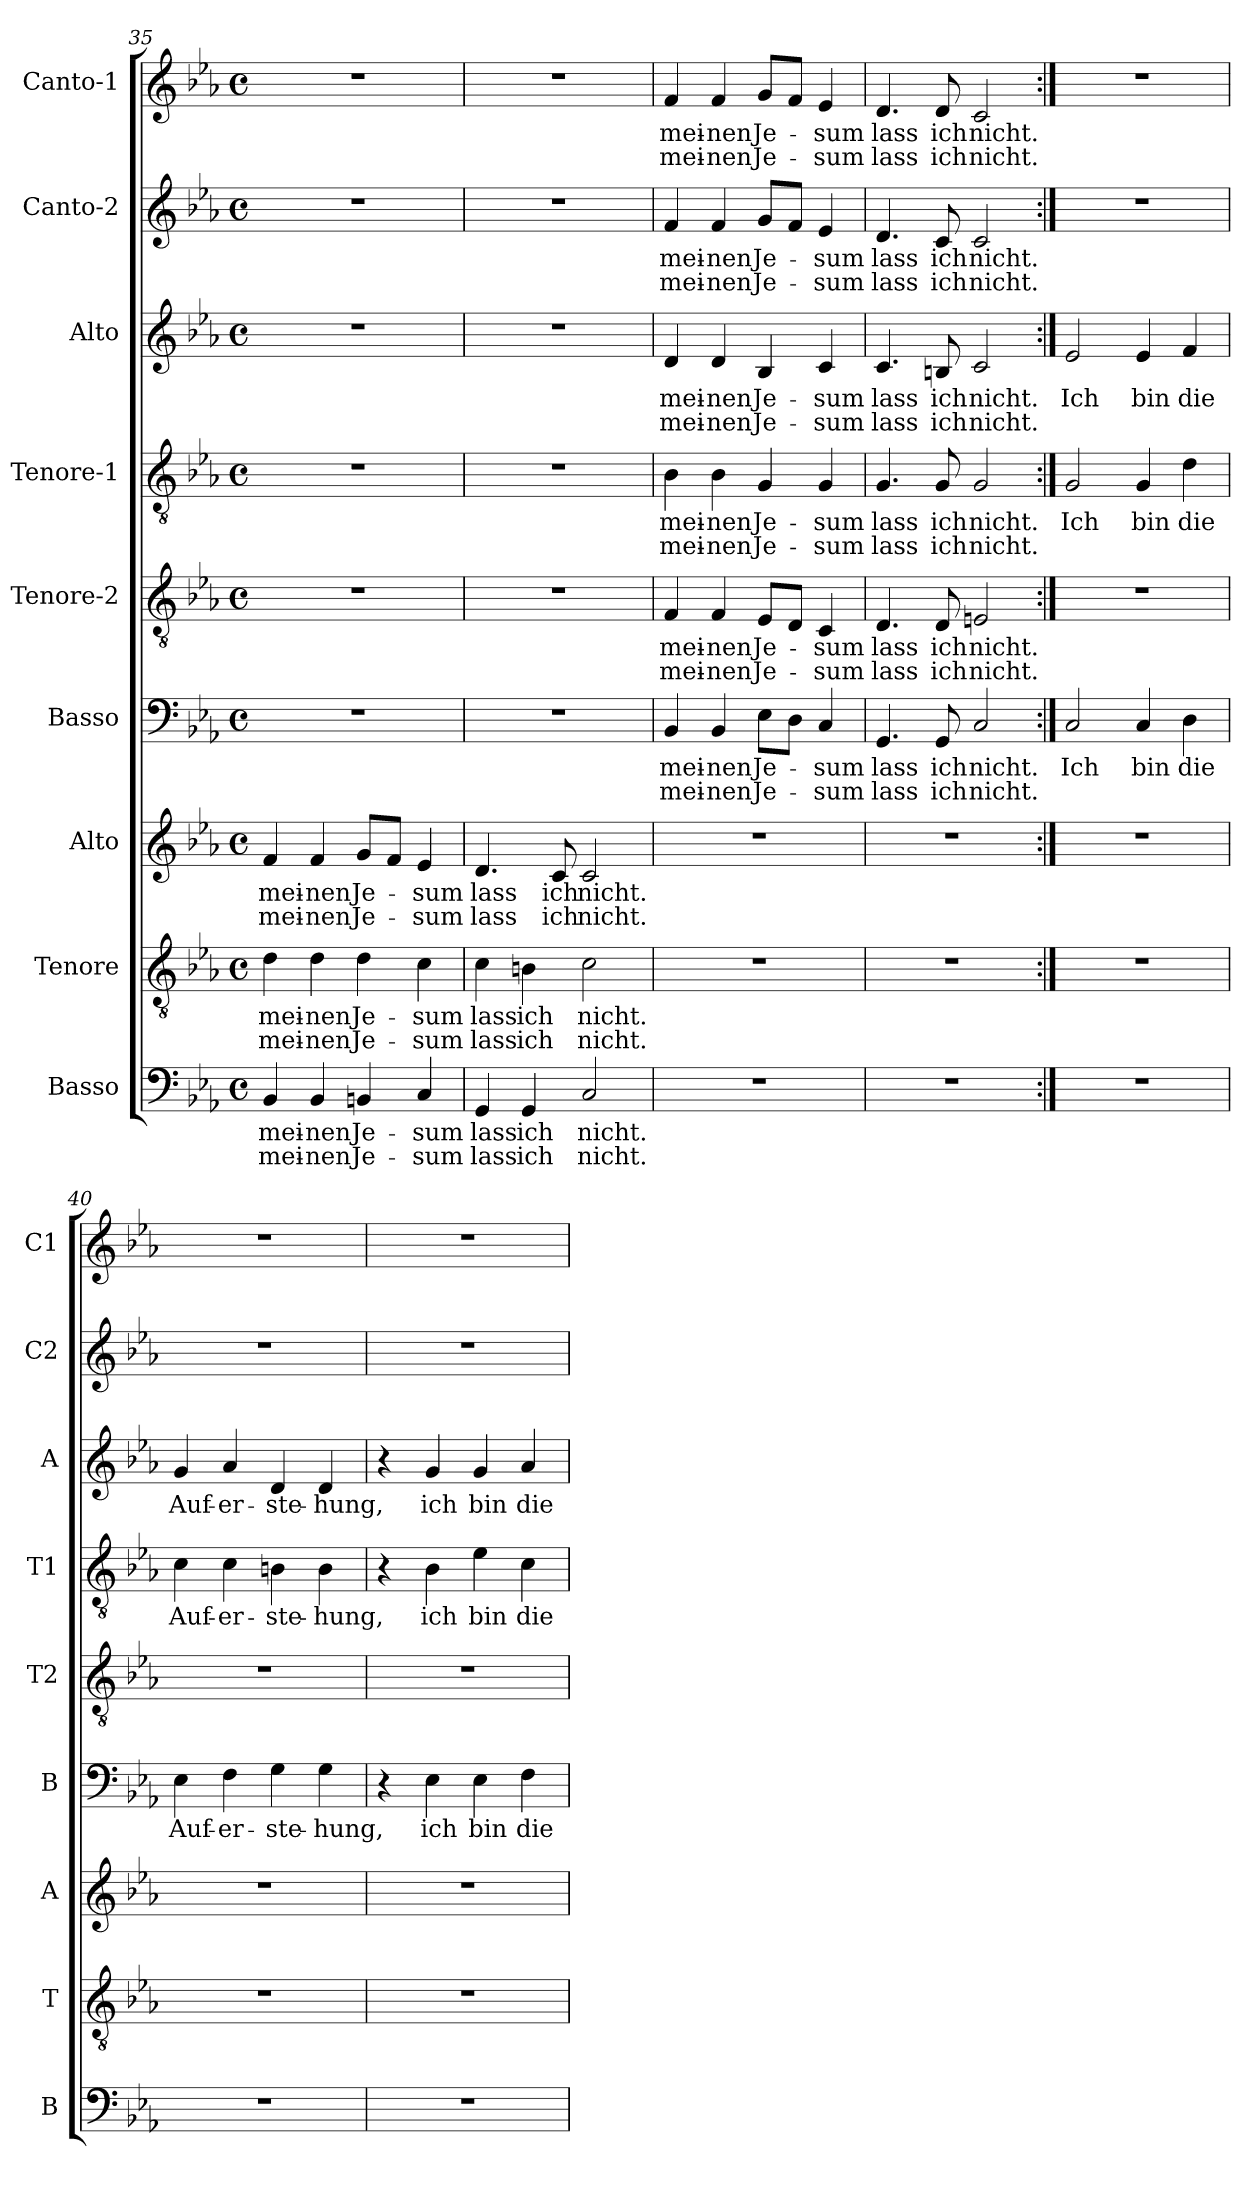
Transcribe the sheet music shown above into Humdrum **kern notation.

**kern	**text	**text	**kern	**text	**text	**kern	**text	**text	**kern	**text	**text	**kern	**text	**text	**kern	**text	**text	**kern	**text	**text	**kern	**text	**text	**kern	**text	**text
*part9	*part9	*part9	*part8	*part8	*part8	*part7	*part7	*part7	*part6	*part6	*part6	*part5	*part5	*part5	*part4	*part4	*part4	*part3	*part3	*part3	*part2	*part2	*part2	*part1	*part1	*part1
*staff9	*staff9	*staff9	*staff8	*staff8	*staff8	*staff7	*staff7	*staff7	*staff6	*staff6	*staff6	*staff5	*staff5	*staff5	*staff4	*staff4	*staff4	*staff3	*staff3	*staff3	*staff2	*staff2	*staff2	*staff1	*staff1	*staff1
*I"Basso	*	*	*I"Tenore	*	*	*I"Alto	*	*	*I"Basso	*	*	*I"Tenore-2	*	*	*I"Tenore-1	*	*	*I"Alto	*	*	*I"Canto-2	*	*	*I"Canto-1	*	*
*I'B	*	*	*I'T	*	*	*I'A	*	*	*I'B	*	*	*I'T2	*	*	*I'T1	*	*	*I'A	*	*	*I'C2	*	*	*I'C1	*	*
*clefF4	*	*	*clefGv2	*	*	*clefG2	*	*	*clefF4	*	*	*clefGv2	*	*	*clefGv2	*	*	*clefG2	*	*	*clefG2	*	*	*clefG2	*	*
*k[b-e-a-]	*	*	*k[b-e-a-]	*	*	*k[b-e-a-]	*	*	*k[b-e-a-]	*	*	*k[b-e-a-]	*	*	*k[b-e-a-]	*	*	*k[b-e-a-]	*	*	*k[b-e-a-]	*	*	*k[b-e-a-]	*	*
*E-:	*	*	*E-:	*	*	*E-:	*	*	*E-:	*	*	*E-:	*	*	*E-:	*	*	*E-:	*	*	*E-:	*	*	*E-:	*	*
*M4/4	*	*	*M4/4	*	*	*M4/4	*	*	*M4/4	*	*	*M4/4	*	*	*M4/4	*	*	*M4/4	*	*	*M4/4	*	*	*M4/4	*	*
*met(c)	*	*	*met(c)	*	*	*met(c)	*	*	*met(c)	*	*	*met(c)	*	*	*met(c)	*	*	*met(c)	*	*	*met(c)	*	*	*met(c)	*	*
=35	=35	=35	=35	=35	=35	=35	=35	=35	=35	=35	=35	=35	=35	=35	=35	=35	=35	=35	=35	=35	=35	=35	=35	=35	=35	=35
!	!LO:LY:b	!LO:LY:b	!	!LO:LY:b	!LO:LY:b	!	!LO:LY:b	!LO:LY:b	!	!	!	!	!	!	!	!	!	!	!	!	!	!	!	!	!	!
4BB-/	mei-	mei-	4d\	mei-	mei-	4f/	mei-	mei-	1r	.	.	1r	.	.	1r	.	.	1r	.	.	1r	.	.	1r	.	.
!	!LO:LY:b	!LO:LY:b	!	!LO:LY:b	!LO:LY:b	!	!LO:LY:b	!LO:LY:b	!	!	!	!	!	!	!	!	!	!	!	!	!	!	!	!	!	!
4BB-/	-nen	-nen	4d\	-nen	-nen	4f/	-nen	-nen	.	.	.	.	.	.	.	.	.	.	.	.	.	.	.	.	.	.
!	!LO:LY:b	!LO:LY:b	!	!LO:LY:b	!LO:LY:b	!	!LO:LY:b	!LO:LY:b	!	!	!	!	!	!	!	!	!	!	!	!	!	!	!	!	!	!
4BBn/	Je-	Je-	4d\	Je-	Je-	8g/L	Je-	Je-	.	.	.	.	.	.	.	.	.	.	.	.	.	.	.	.	.	.
.	.	.	.	.	.	8f/J	.	.	.	.	.	.	.	.	.	.	.	.	.	.	.	.	.	.	.	.
!	!LO:LY:b	!LO:LY:b	!	!LO:LY:b	!LO:LY:b	!	!LO:LY:b	!LO:LY:b	!	!	!	!	!	!	!	!	!	!	!	!	!	!	!	!	!	!
4C/	-sum	-sum	4c\	-sum	-sum	4e-/	-sum	-sum	.	.	.	.	.	.	.	.	.	.	.	.	.	.	.	.	.	.
=36	=36	=36	=36	=36	=36	=36	=36	=36	=36	=36	=36	=36	=36	=36	=36	=36	=36	=36	=36	=36	=36	=36	=36	=36	=36	=36
!	!LO:LY:b	!LO:LY:b	!	!LO:LY:b	!LO:LY:b	!	!LO:LY:b	!LO:LY:b	!	!	!	!	!	!	!	!	!	!	!	!	!	!	!	!	!	!
4GG/	lass	lass	4c\	lass	lass	4.d/	lass	lass	1r	.	.	1r	.	.	1r	.	.	1r	.	.	1r	.	.	1r	.	.
!	!LO:LY:b	!LO:LY:b	!	!LO:LY:b	!LO:LY:b	!	!	!	!	!	!	!	!	!	!	!	!	!	!	!	!	!	!	!	!	!
4GG/	ich	ich	4Bn\	ich	ich	.	.	.	.	.	.	.	.	.	.	.	.	.	.	.	.	.	.	.	.	.
!	!	!	!	!	!	!	!LO:LY:b	!LO:LY:b	!	!	!	!	!	!	!	!	!	!	!	!	!	!	!	!	!	!
.	.	.	.	.	.	8c/	ich	ich	.	.	.	.	.	.	.	.	.	.	.	.	.	.	.	.	.	.
!	!LO:LY:b	!LO:LY:b	!	!LO:LY:b	!LO:LY:b	!	!LO:LY:b	!LO:LY:b	!	!	!	!	!	!	!	!	!	!	!	!	!	!	!	!	!	!
2C/	nicht.	nicht.	2c\	nicht.	nicht.	2c/	nicht.	nicht.	.	.	.	.	.	.	.	.	.	.	.	.	.	.	.	.	.	.
=37	=37	=37	=37	=37	=37	=37	=37	=37	=37	=37	=37	=37	=37	=37	=37	=37	=37	=37	=37	=37	=37	=37	=37	=37	=37	=37
!	!	!	!	!	!	!	!	!	!	!LO:LY:b	!LO:LY:b	!	!LO:LY:b	!LO:LY:b	!	!LO:LY:b	!LO:LY:b	!	!LO:LY:b	!LO:LY:b	!	!LO:LY:b	!LO:LY:b	!	!LO:LY:b	!LO:LY:b
1r	.	.	1r	.	.	1r	.	.	4BB-/	mei-	mei-	4F/	mei-	mei-	4B-\	mei-	mei-	4d/	mei-	mei-	4f/	mei-	mei-	4f/	mei-	mei-
!	!	!	!	!	!	!	!	!	!	!LO:LY:b	!LO:LY:b	!	!LO:LY:b	!LO:LY:b	!	!LO:LY:b	!LO:LY:b	!	!LO:LY:b	!LO:LY:b	!	!LO:LY:b	!LO:LY:b	!	!LO:LY:b	!LO:LY:b
.	.	.	.	.	.	.	.	.	4BB-/	-nen	-nen	4F/	-nen	-nen	4B-\	-nen	-nen	4d/	-nen	-nen	4f/	-nen	-nen	4f/	-nen	-nen
!	!	!	!	!	!	!	!	!	!	!LO:LY:b	!LO:LY:b	!	!LO:LY:b	!LO:LY:b	!	!LO:LY:b	!LO:LY:b	!	!LO:LY:b	!LO:LY:b	!	!LO:LY:b	!LO:LY:b	!	!LO:LY:b	!LO:LY:b
.	.	.	.	.	.	.	.	.	8E-\L	Je-	Je-	8E-/L	Je-	Je-	4G/	Je-	Je-	4B-/	Je-	Je-	8g/L	Je-	Je-	8g/L	Je-	Je-
.	.	.	.	.	.	.	.	.	8D\J	.	.	8D/J	.	.	.	.	.	.	.	.	8f/J	.	.	8f/J	.	.
!	!	!	!	!	!	!	!	!	!	!LO:LY:b	!LO:LY:b	!	!LO:LY:b	!LO:LY:b	!	!LO:LY:b	!LO:LY:b	!	!LO:LY:b	!LO:LY:b	!	!LO:LY:b	!LO:LY:b	!	!LO:LY:b	!LO:LY:b
.	.	.	.	.	.	.	.	.	4C/	-sum	-sum	4C/	-sum	-sum	4G/	-sum	-sum	4c/	-sum	-sum	4e-/	-sum	-sum	4e-/	-sum	-sum
=38	=38	=38	=38	=38	=38	=38	=38	=38	=38	=38	=38	=38	=38	=38	=38	=38	=38	=38	=38	=38	=38	=38	=38	=38	=38	=38
!	!	!	!	!	!	!	!	!	!	!LO:LY:b	!LO:LY:b	!	!LO:LY:b	!LO:LY:b	!	!LO:LY:b	!LO:LY:b	!	!LO:LY:b	!LO:LY:b	!	!LO:LY:b	!LO:LY:b	!	!LO:LY:b	!LO:LY:b
1r	.	.	1r	.	.	1r	.	.	4.GG/	lass	lass	4.D/	lass	lass	4.G/	lass	lass	4.c/	lass	lass	4.d/	lass	lass	4.d/	lass	lass
!	!	!	!	!	!	!	!	!	!	!LO:LY:b	!LO:LY:b	!	!LO:LY:b	!LO:LY:b	!	!LO:LY:b	!LO:LY:b	!	!LO:LY:b	!LO:LY:b	!	!LO:LY:b	!LO:LY:b	!	!LO:LY:b	!LO:LY:b
.	.	.	.	.	.	.	.	.	8GG/	ich	ich	8D/	ich	ich	8G/	ich	ich	8Bn/	ich	ich	8c/	ich	ich	8d/	ich	ich
!	!	!	!	!	!	!	!	!	!	!LO:LY:b	!LO:LY:b	!	!LO:LY:b	!LO:LY:b	!	!LO:LY:b	!LO:LY:b	!	!LO:LY:b	!LO:LY:b	!	!LO:LY:b	!LO:LY:b	!	!LO:LY:b	!LO:LY:b
.	.	.	.	.	.	.	.	.	2C/	nicht.	nicht.	2En/	nicht.	nicht.	2G/	nicht.	nicht.	2c/	nicht.	nicht.	2c/	nicht.	nicht.	2c/	nicht.	nicht.
!!LO:PB:g=z
=39:|!	=39:|!	=39:|!	=39:|!	=39:|!	=39:|!	=39:|!	=39:|!	=39:|!	=39:|!	=39:|!	=39:|!	=39:|!	=39:|!	=39:|!	=39:|!	=39:|!	=39:|!	=39:|!	=39:|!	=39:|!	=39:|!	=39:|!	=39:|!	=39:|!	=39:|!	=39:|!
!	!	!	!	!	!	!	!	!	!	!LO:LY:b	!	!	!	!	!	!LO:LY:b	!	!	!LO:LY:b	!	!	!	!	!	!	!
1r	.	.	1r	.	.	1r	.	.	2C/	Ich	.	1r	.	.	2G/	Ich	.	2e-/	Ich	.	1r	.	.	1r	.	.
!	!	!	!	!	!	!	!	!	!	!LO:LY:b	!	!	!	!	!	!LO:LY:b	!	!	!LO:LY:b	!	!	!	!	!	!	!
.	.	.	.	.	.	.	.	.	4C/	bin	.	.	.	.	4G/	bin	.	4e-/	bin	.	.	.	.	.	.	.
!	!	!	!	!	!	!	!	!	!	!LO:LY:b	!	!	!	!	!	!LO:LY:b	!	!	!LO:LY:b	!	!	!	!	!	!	!
.	.	.	.	.	.	.	.	.	4D\	die	.	.	.	.	4d\	die	.	4f/	die	.	.	.	.	.	.	.
=40	=40	=40	=40	=40	=40	=40	=40	=40	=40	=40	=40	=40	=40	=40	=40	=40	=40	=40	=40	=40	=40	=40	=40	=40	=40	=40
!	!	!	!	!	!	!	!	!	!	!LO:LY:b	!	!	!	!	!	!LO:LY:b	!	!	!LO:LY:b	!	!	!	!	!	!	!
1r	.	.	1r	.	.	1r	.	.	4E-\	Auf-	.	1r	.	.	4c\	Auf-	.	4g/	Auf-	.	1r	.	.	1r	.	.
!	!	!	!	!	!	!	!	!	!	!LO:LY:b	!	!	!	!	!	!LO:LY:b	!	!	!LO:LY:b	!	!	!	!	!	!	!
.	.	.	.	.	.	.	.	.	4F\	-er-	.	.	.	.	4c\	-er-	.	4a-/	-er-	.	.	.	.	.	.	.
!	!	!	!	!	!	!	!	!	!	!LO:LY:b	!	!	!	!	!	!LO:LY:b	!	!	!LO:LY:b	!	!	!	!	!	!	!
.	.	.	.	.	.	.	.	.	4G\	-ste-	.	.	.	.	4Bn\	-ste-	.	4d/	-ste-	.	.	.	.	.	.	.
!	!	!	!	!	!	!	!	!	!	!LO:LY:b	!	!	!	!	!	!LO:LY:b	!	!	!LO:LY:b	!	!	!	!	!	!	!
.	.	.	.	.	.	.	.	.	4G\	-hung,	.	.	.	.	4B\	-hung,	.	4d/	-hung,	.	.	.	.	.	.	.
=41	=41	=41	=41	=41	=41	=41	=41	=41	=41	=41	=41	=41	=41	=41	=41	=41	=41	=41	=41	=41	=41	=41	=41	=41	=41	=41
1r	.	.	1r	.	.	1r	.	.	4r	.	.	1r	.	.	4r	.	.	4r	.	.	1r	.	.	1r	.	.
!	!	!	!	!	!	!	!	!	!	!LO:LY:b	!	!	!	!	!	!LO:LY:b	!	!	!LO:LY:b	!	!	!	!	!	!	!
.	.	.	.	.	.	.	.	.	4E-\	ich	.	.	.	.	4B-i\	ich	.	4g/	ich	.	.	.	.	.	.	.
!	!	!	!	!	!	!	!	!	!	!LO:LY:b	!	!	!	!	!	!LO:LY:b	!	!	!LO:LY:b	!	!	!	!	!	!	!
.	.	.	.	.	.	.	.	.	4E-\	bin	.	.	.	.	4e-\	bin	.	4g/	bin	.	.	.	.	.	.	.
!	!	!	!	!	!	!	!	!	!	!LO:LY:b	!	!	!	!	!	!LO:LY:b	!	!	!LO:LY:b	!	!	!	!	!	!	!
.	.	.	.	.	.	.	.	.	4F\	die	.	.	.	.	4c\	die	.	4a-/	die	.	.	.	.	.	.	.
=	=	=	=	=	=	=	=	=	=	=	=	=	=	=	=	=	=	=	=	=	=	=	=	=	=	=
*-	*-	*-	*-	*-	*-	*-	*-	*-	*-	*-	*-	*-	*-	*-	*-	*-	*-	*-	*-	*-	*-	*-	*-	*-	*-	*-
